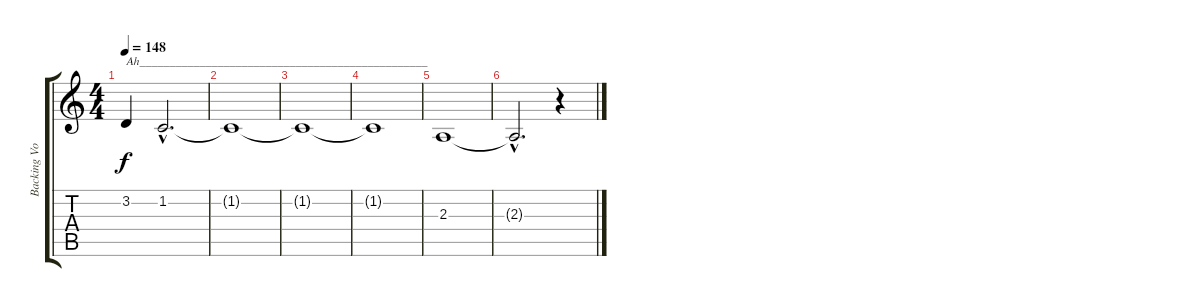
\track ("Backing Vocals" "Backing Vo") {instrument harmonica}
\staff {score tabs}
\tuning (E4 B3 G3 D3 A2 E2) {hide}
\ts (4 4)
\tempo 148
\clef g2
\ks c
3.2.4{txt "Ah________________________________________________" dy f} 1.2{hac}.2{d} |
1.2{t}.1 |
1.2{t}.1 |
1.2{t}.1 |
2.3.1 |
2.3{hac t}.2{d} r.4
